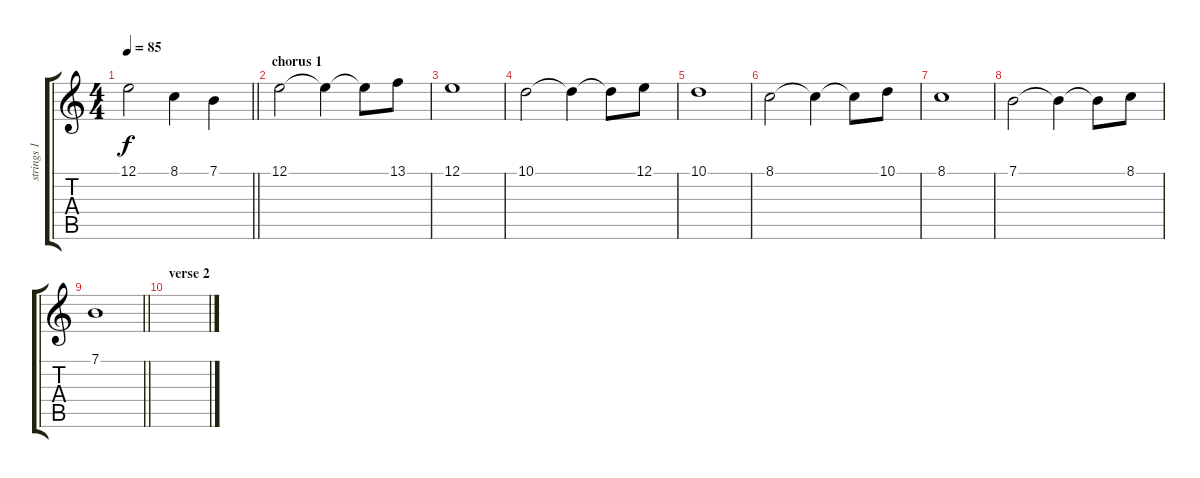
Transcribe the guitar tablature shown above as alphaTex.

\track ("strings 1" "strings 1") {instrument stringensemble1}
\staff {score tabs}
\tuning (E4 B3 G3 D3 A2 E2) {hide}
\ts (4 4)
\tempo 85
\clef g2
\barLineRight lightlight
\ks c
12.1.2{dy f} 8.1.4 7.1.4 |
\section ("" "chorus 1")
12.1.2 12.1{t}.4 12.1{t}.8 13.1.8 |
12.1.1 |
10.1.2 10.1{t}.4 10.1{t}.8 12.1.8 |
10.1.1 |
8.1.2 8.1{t}.4 8.1{t}.8 10.1.8 |
8.1.1 |
7.1.2 7.1{t}.4 7.1{t}.8 8.1.8 |
\barLineRight lightlight
7.1.1 |
\section ("" "verse 2")
